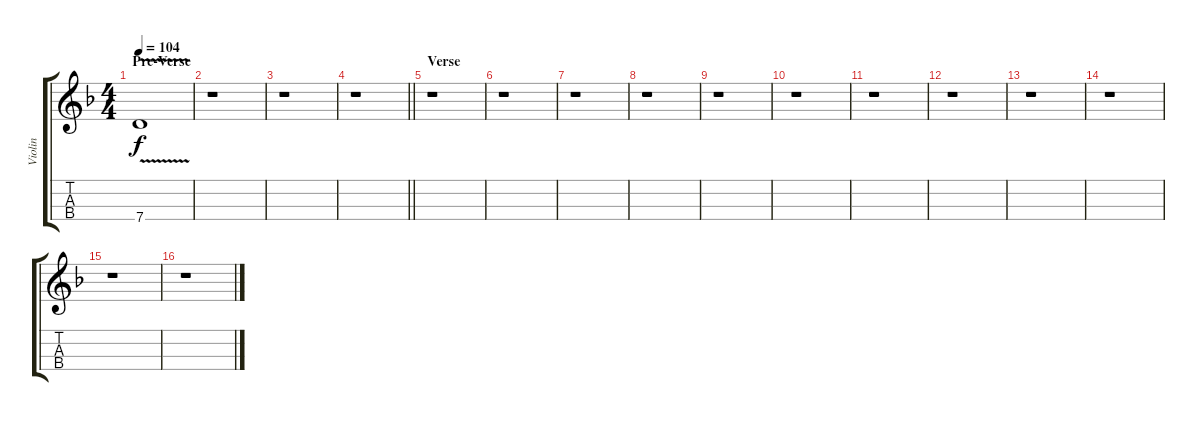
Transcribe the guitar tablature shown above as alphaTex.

\track ("Violin" "Violin") {instrument violin}
\staff {score tabs}
\tuning (E5 A4 D4 G3) {hide}
\ts (4 4)
\section ("" "Pre-Verse")
\tempo 104
\clef g2
\ks dminor
7.4{v}.1{dy f volume 6} |
r.1{volume 3} |
r.1 |
\barLineRight lightlight
r.1 |
\section ("" "Verse")
r.1 |
r.1 |
r.1 |
r.1 |
r.1 |
r.1 |
r.1 |
r.1 |
r.1 |
r.1 |
r.1 |
r.1
